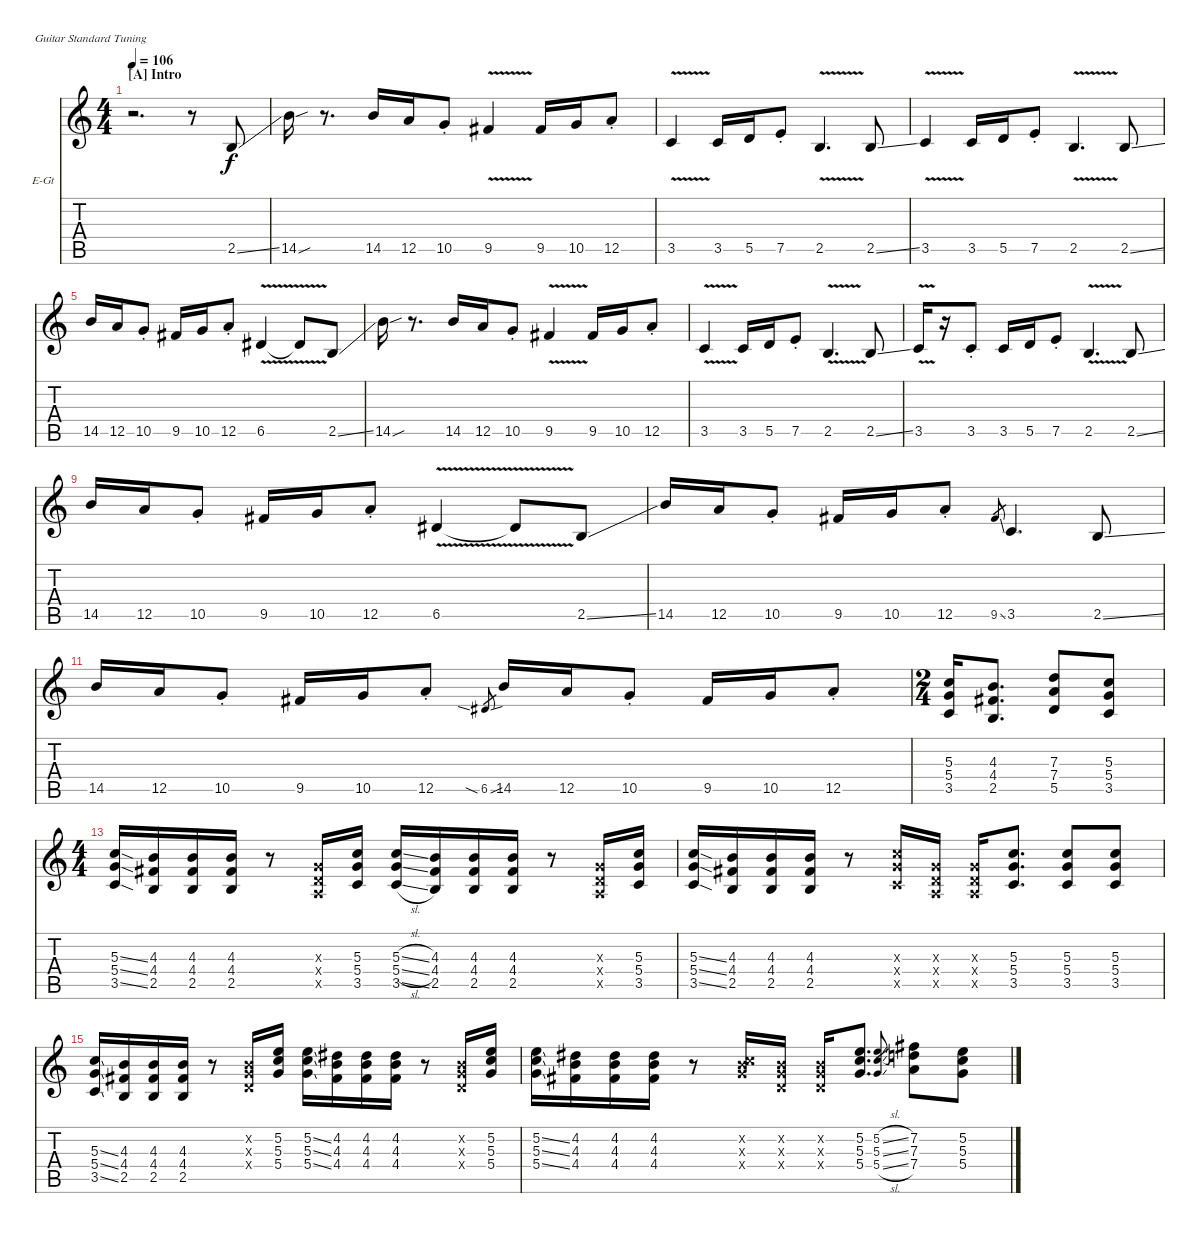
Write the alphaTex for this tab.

\bracketExtendMode nobrackets
\firstSystemTrackNameOrientation horizontal
\otherSystemsTrackNameOrientation horizontal
\defaultBarNumberDisplay FirstOfSystem
\track ("Ulrich Roth" "E-Gt") {instrument distortionguitar}
\staff {score tabs}
\tuning (E4 B3 G3 D3 A2 E2)
\ts (4 4)
\section ("A" "Intro")
\tempo 106
\clef g2
\scale
0.434622
\ks c
r.2{d dy f instrument distortionguitar} r.8 2.5{ss}.8 |
\scale
0.565223 14.5{sou}.16 r.8{d} 14.5.16 12.5.16 10.5{st}.8 9.5{v}.4 9.5.16 10.5.16 12.5{st}.8 |
\scale
0.491713 3.5{v}.4 3.5.16 5.5.16 7.5{st}.8 2.5{v}.4{d} 2.5{ss}.8 |
\scale
0.508287 3.5{v}.4 3.5.16 5.5.16 7.5{st}.8 2.5{v}.4{d} 2.5{ss}.8 |
\scale
0.500276 14.5.16 12.5.16 10.5{st}.8 9.5.16 10.5.16 12.5{st}.8 6.5{v}.4 6.5{v t}.8 2.5{ss}.8 |
\scale
0.499649 14.5{sou}.16 r.8{d} 14.5.16 12.5.16 10.5{st}.8 9.5{v}.4 9.5.16 10.5.16 12.5{st}.8 |
\scale
0.502232 3.5{v}.4 3.5.16 5.5.16 7.5{st}.8 2.5{v}.4{d} 2.5{ss}.8 |
\scale
0.497245 3.5{v}.16 r.16 3.5{st}.8 3.5.16 5.5.16 7.5{st}.8 2.5{v}.4{d} 2.5{ss}.8 |
\scale
0.49613 14.5.16 12.5.16 10.5{st}.8 9.5.16 10.5.16 12.5{st}.8 6.5{v}.4 6.5{v t}.8 2.5{ss}.8 |
\scale
0.50379 14.5.16 12.5.16 10.5{st}.8 9.5.16 10.5.16 12.5{st}.8 9.5{ss}.8{gr} 3.5.4{d} 2.5{ss}.8 |
\scale
0.500184 14.5.16 12.5.16 10.5{st}.8 9.5.16 10.5.16 12.5{st}.8 6.5{sia sou}.8{gr} 14.5.16 12.5.16 10.5{st}.8 9.5.16 10.5.16 12.5{st}.8 |
\ts (2 4)
\scale
0.499679 (5.4 5.3 3.5).16 (4.3 4.4 2.5).8{d} (7.3 7.4 5.5).8 (5.3 5.4 3.5).8 |
\ts (4 4)
\scale
0.499258 (5.3{ss} 5.4{ss} 3.5{ss}).16 (4.3 4.4 2.5).16 (4.3 4.4 2.5).16 (4.3 4.4 2.5).16 r.8 (0.5{x} 0.4{x} 0.3{x}).16 (5.3 5.4 3.5).16 (5.3{sl} 5.4{sl} 3.5{sl}).16 (4.3 4.4 2.5).16 (4.3 4.4 2.5).16 (2.5 4.4 4.3).16 r.8 (0.3{x} 0.4{x} 0.5{x}).16 (3.5 5.4 5.3).16 |
\scale
0.500924 (5.3{ss} 5.4{ss} 3.5{ss}).16 (4.3 4.4 2.5).16 (4.3 4.4 2.5).16 (4.3 4.4 2.5).16 r.8 (5.3{x} 5.4{x} 3.5{x}).16 (0.5{x} 0.4{x} 0.3{x}).16 (0.3{x} 0.4{x} 0.5{x}).16 (5.3 5.4 3.5).8{d} (5.3 5.4 3.5).8 (5.3 5.4 3.5).8 |
\scale
0.503442 (5.3{ss} 5.4{ss} 3.5{ss}).16 (4.3 4.4 2.5).16 (4.3 4.4 2.5).16 (4.3 4.4 2.5).16 r.8 (0.4{x} 0.3{x} 0.2{x}).16 (5.4 5.3 5.2).16 (5.3{ss} 5.4{ss} 5.2{ss}).16 (4.3 4.4 4.2).16 (4.3 4.4 4.2).16 (4.3 4.4 4.2).16 r.8 (0.3{x} 0.4{x} 0.2{x}).16 (5.4 5.3 5.2).16 |
\scale
0.493043 (5.3{ss} 5.4{ss} 5.2{ss}).16 (4.3 4.4 4.2).16 (4.3 4.4 4.2).16 (4.3 4.4 4.2).16 r.8 (5.3{x} 5.4{x} 0.2{x}).16 (0.4{x} 0.3{x} 0.2{x}).16 (0.3{x} 0.4{x} 0.2{x}).16 (5.3 5.4 5.2).8{d} (5.4{sl} 5.2{sl} 5.3{sl}).8{gr} (7.3 7.4 7.2).8 (5.3 5.4 5.2).8
